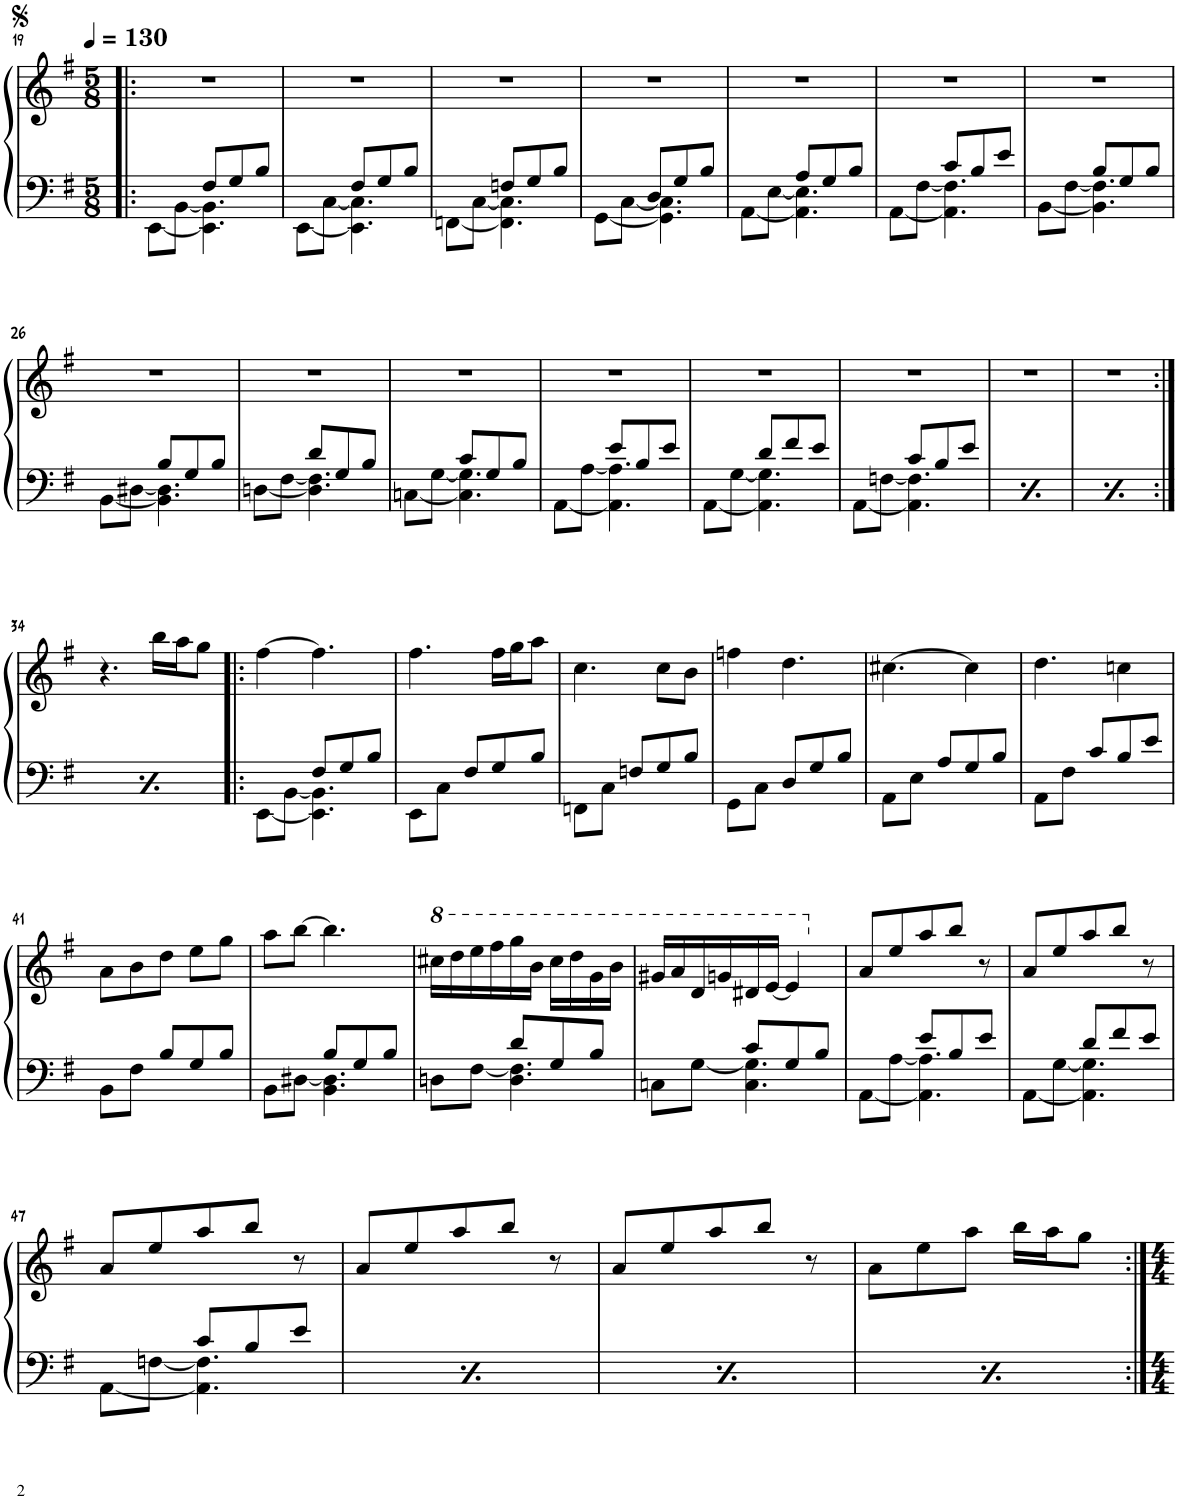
**kern	**kern
*part1	*part1
*staff2	*staff1
*I"Piano	*
*I'Pno.	*
!!LO:PB:g=z
*clefF4	*clefG2
*k[f#]	*k[f#]
*M5/8	*M5/8
*MM130	*MM130
=19!|:	=19!|:
*^	*
[8EE\L	8ryy	8%5r
[8BB\J	8ryy	.
4.EE\] 4.BB\]	8F#/L	.
.	8G/	.
.	8B/J	.
=20	=20	=20
[8EE\L	8ryy	8%5r
[8C\J	8ryy	.
4.EE\] 4.C\]	8F#/L	.
.	8G/	.
.	8B/J	.
=21	=21	=21
[8FFn\L	8ryy	8%5r
[8C\J	8ryy	.
4.FF\] 4.C\]	8Fn/L	.
.	8G/	.
.	8B/J	.
=22	=22	=22
[8GG\L	8ryy	8%5r
[8C\J	8ryy	.
4.GG\] 4.C\]	8D/L	.
.	8G/	.
.	8B/J	.
=23	=23	=23
[8AA\L	8ryy	8%5r
[8E\J	8ryy	.
4.AA\] 4.E\]	8A/L	.
.	8G/	.
.	8B/J	.
=24	=24	=24
[8AA\L	8ryy	8%5r
[8F#\J	8ryy	.
4.AA\] 4.F#\]	8c/L	.
.	8B/	.
.	8e/J	.
=25	=25	=25
[8BB\L	8ryy	8%5r
[8F#\J	8ryy	.
4.BB\] 4.F#\]	8B/L	.
.	8G/	.
.	8B/J	.
!!LO:LB:g=z
=26	=26	=26
[8BB\L	8ryy	8%5r
[8D#X\J	8ryy	.
4.BB\] 4.D#\]	8B/L	.
.	8G/	.
.	8B/J	.
=27	=27	=27
[8Dn\L	8ryy	8%5r
[8F#\J	8ryy	.
4.D\] 4.F#\]	8d/L	.
.	8G/	.
.	8B/J	.
=28	=28	=28
[8Cn\L	8ryy	8%5r
[8G\J	8ryy	.
4.C\] 4.G\]	8c/L	.
.	8G/	.
.	8B/J	.
=29	=29	=29
[8AA\L	8ryy	8%5r
[8A\J	8ryy	.
4.AA\] 4.A\]	8e/L	.
.	8B/	.
.	8e/J	.
=30	=30	=30
[8AA\L	8ryy	8%5r
[8G\J	8ryy	.
4.AA\] 4.G\]	8d/L	.
.	8f#/	.
.	8e/J	.
=31	=31	=31
[8AA\L	8ryy	8%5r
[8Fn\J	8ryy	.
4.AA\] 4.F\]	8c/L	.
.	8B/	.
.	8e/J	.
=32	=32	=32
[8AA\L	8ryy	8%5r
[8Fn\J	8ryy	.
4.AA\] 4.F\]	8c/L	.
.	8B/	.
.	8e/J	.
=33	=33	=33
[8AA\L	8ryy	8%5r
[8Fn\J	8ryy	.
4.AA\] 4.F\]	8c/L	.
.	8B/	.
.	8e/J	.
!!LO:LB:g=z
=34:|!	=34:|!	=34:|!
[8AA\L	8ryy	4.r
[8Fn\J	8ryy	.
4.AA\] 4.F\]	8c/L	.
.	8B/	16bb\LL
.	.	16aa\J
.	8e/J	8gg\J
=35!|:	=35!|:	=35!|:
[8EE\L	8ryy	[4ff#\
[8BB\J	8ryy	.
4.EE\] 4.BB\]	8F#/L	4.ff#\]
.	8G/	.
.	8B/J	.
=36	=36	=36
8EE\L	8ryy	4.ff#\
8C\J	8ryy	.
4.ryy	8F#/L	.
.	8G/	16ff#\LL
.	.	16gg\J
.	8B/J	8aa\J
=37	=37	=37
8FFn\L	8ryy	4.cc\
8C\J	8ryy	.
4.ryy	8Fn/L	.
.	8G/	8cc\L
.	8B/J	8b\J
=38	=38	=38
8GG\L	8ryy	4ffn\
8C\J	8ryy	.
4.ryy	8D/L	4.dd\
.	8G/	.
.	8B/J	.
=39	=39	=39
8AA\L	8ryy	[4.cc#X\
8E\J	8ryy	.
4.ryy	8A/L	.
.	8G/	4cc#\]
.	8B/J	.
=40	=40	=40
8AA\L	8ryy	4.dd\
8F#\J	8ryy	.
4.ryy	8c/L	.
.	8B/	4ccn\
.	8e/J	.
!!LO:LB:g=z
=41	=41	=41
8BB\L	8ryy	8a\L
8F#\J	8ryy	8b\
4.ryy	8B/L	8dd\J
.	8G/	8ee\L
.	8B/J	8gg\J
=42	=42	=42
8BB\L	8ryy	8aa\L
[8D#X\J	8ryy	[8bb\J
4.BB\ 4.D#\]	8B/L	4.bb\]
.	8G/	.
.	8B/J	.
=43	=43	=43
*	*	*8va
8Dn\L	8ryy	16ccc#X\LL
.	.	16ddd\
[8F#\J	8ryy	16eee\
.	.	16fff#\
4.D\ 4.F#\]	8d/L	16ggg\
.	.	16bb\JJ
.	8G/	16ccc#\LL
.	.	16ddd\
.	8B/J	16gg\
.	.	16bb\JJ
=44	=44	=44
8Cn\L	8ryy	16gg#X/LL
.	.	16aa/
[8G\J	8ryy	16dd/
.	.	16ggn/
4.C\ 4.G\]	8c/L	16dd#X/
.	.	[16ee/JJ
.	8G/	4ee/]
.	8B/J	.
=45	=45	=45
*	*	*X8va
[8AA\L	8ryy	8a/L
[8A\J	8ryy	8ee/
4.AA\] 4.A\]	8e/L	8aa/
.	8B/	8bb/J
.	8e/J	8r
=46	=46	=46
[8AA\L	8ryy	8a/L
[8G\J	8ryy	8ee/
4.AA\] 4.G\]	8d/L	8aa/
.	8f#/	8bb/J
.	8e/J	8r
!!LO:LB:g=z
=47	=47	=47
[8AA\L	8ryy	8a/L
[8Fn\J	8ryy	8ee/
4.AA\] 4.F\]	8c/L	8aa/
.	8B/	8bb/J
.	8e/J	8r
=48	=48	=48
[8AA\L	8ryy	8a/L
[8Fn\J	8ryy	8ee/
4.AA\] 4.F\]	8c/L	8aa/
.	8B/	8bb/J
.	8e/J	8r
=49	=49	=49
[8AA\L	8ryy	8a/L
[8Fn\J	8ryy	8ee/
4.AA\] 4.F\]	8c/L	8aa/
.	8B/	8bb/J
.	8e/J	8r
=50	=50	=50
[8AA\L	8ryy	8a\L
[8Fn\J	8ryy	8ee\
4.AA\] 4.F\]	8c/L	8aa\J
.	8B/	16bb\LL
.	.	16aa\J
.	8e/J	8gg\J
*v	*v	*
=:|!	=:|!
*-	*-
